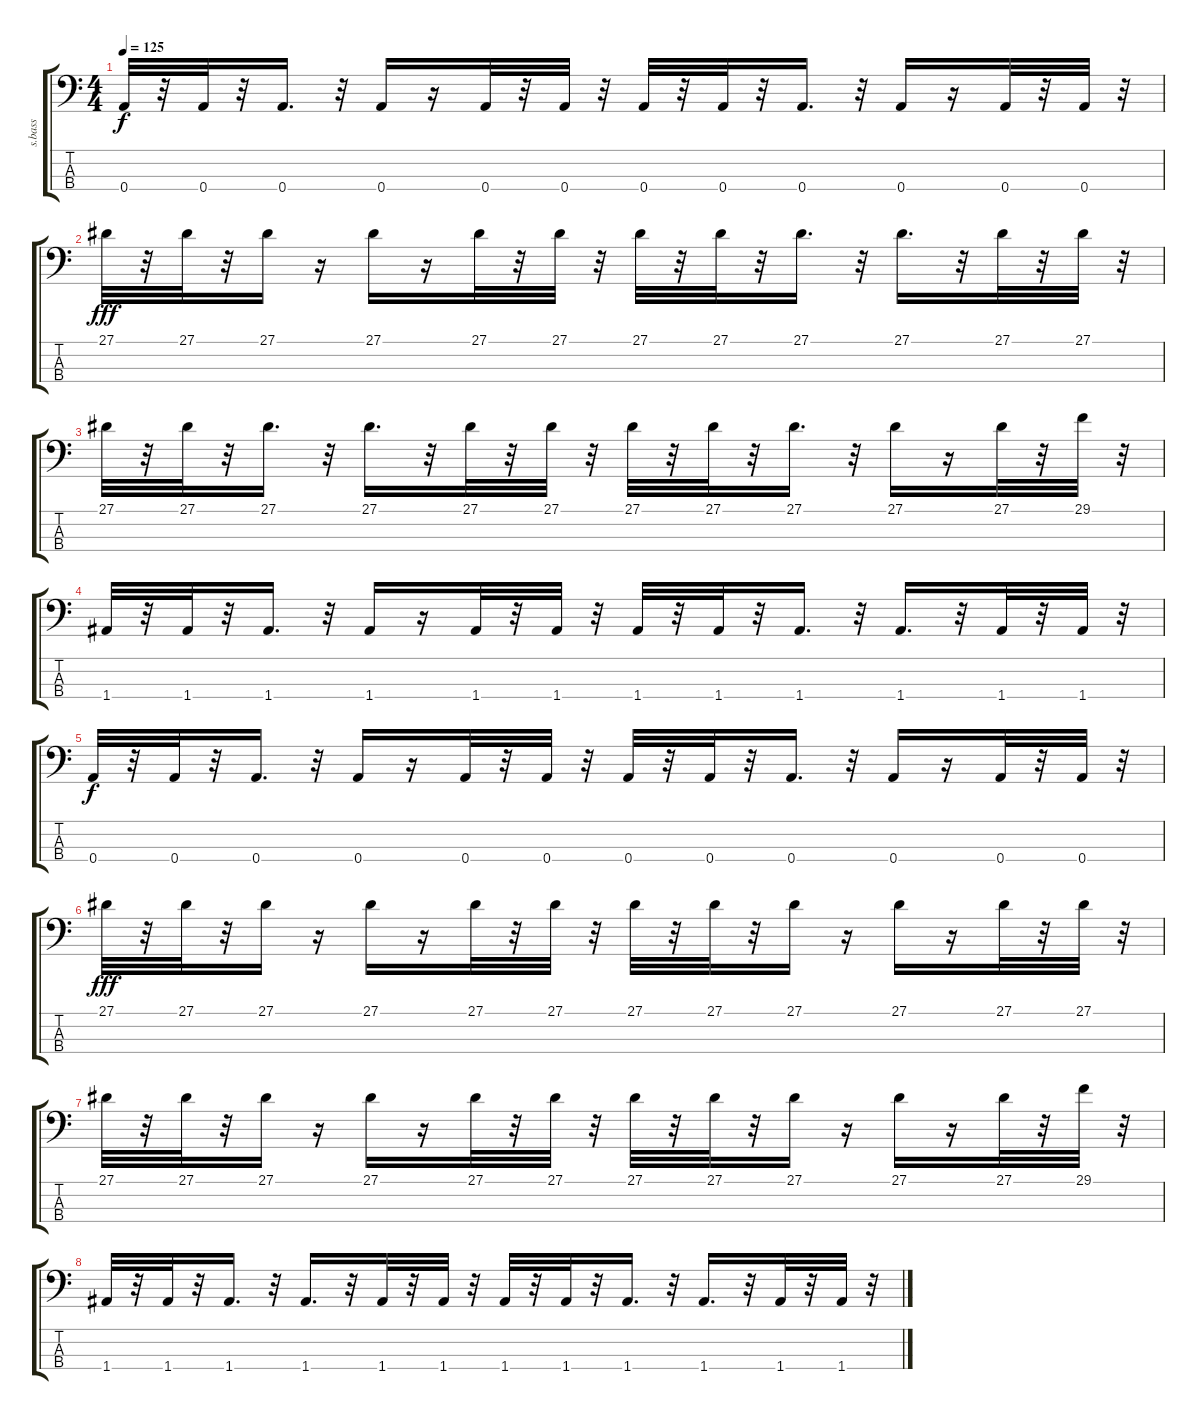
\track ("s.bass  " "s.bass  ") {instrument electricbassfinger}
\staff {score tabs}
\tuning (C-1 G2 D2 A1) {hide}
\ts (4 4)
\tempo 125
\clef f4
\ks c
0.4.32{dy f} r.32 0.4.32 r.32 0.4.16{d} r.32 0.4.16 r.16 0.4.32 r.32 0.4.32 r.32 0.4.32 r.32 0.4.32 r.32 0.4.16{d} r.32 0.4.16 r.16 0.4.32 r.32 0.4.32 r.32 |
27.1.32{dy fff} r.32 27.1.32 r.32 27.1.16 r.16 27.1.16 r.16 27.1.32 r.32 27.1.32 r.32 27.1.32 r.32 27.1.32 r.32 27.1.16{d} r.32 27.1.16{d} r.32 27.1.32 r.32 27.1.32 r.32 |
27.1.32 r.32 27.1.32 r.32 27.1.16{d} r.32 27.1.16{d} r.32 27.1.32 r.32 27.1.32 r.32 27.1.32 r.32 27.1.32 r.32 27.1.16{d} r.32 27.1.16 r.16 27.1.32 r.32 29.1.32 r.32 |
1.4.32 r.32 1.4.32 r.32 1.4.16{d} r.32 1.4.16 r.16 1.4.32 r.32 1.4.32 r.32 1.4.32 r.32 1.4.32 r.32 1.4.16{d} r.32 1.4.16{d} r.32 1.4.32 r.32 1.4.32 r.32 |
0.4.32{dy f} r.32 0.4.32 r.32 0.4.16{d} r.32 0.4.16 r.16 0.4.32 r.32 0.4.32 r.32 0.4.32 r.32 0.4.32 r.32 0.4.16{d} r.32 0.4.16 r.16 0.4.32 r.32 0.4.32 r.32 |
27.1.32{dy fff} r.32 27.1.32 r.32 27.1.16 r.16 27.1.16 r.16 27.1.32 r.32 27.1.32 r.32 27.1.32 r.32 27.1.32 r.32 27.1.16 r.16 27.1.16 r.16 27.1.32 r.32 27.1.32 r.32 |
27.1.32 r.32 27.1.32 r.32 27.1.16 r.16 27.1.16 r.16 27.1.32 r.32 27.1.32 r.32 27.1.32 r.32 27.1.32 r.32 27.1.16 r.16 27.1.16 r.16 27.1.32 r.32 29.1.32 r.32 |
1.4.32 r.32 1.4.32 r.32 1.4.16{d} r.32 1.4.16{d} r.32 1.4.32 r.32 1.4.32 r.32 1.4.32 r.32 1.4.32 r.32 1.4.16{d} r.32 1.4.16{d} r.32 1.4.32 r.32 1.4.32 r.32
